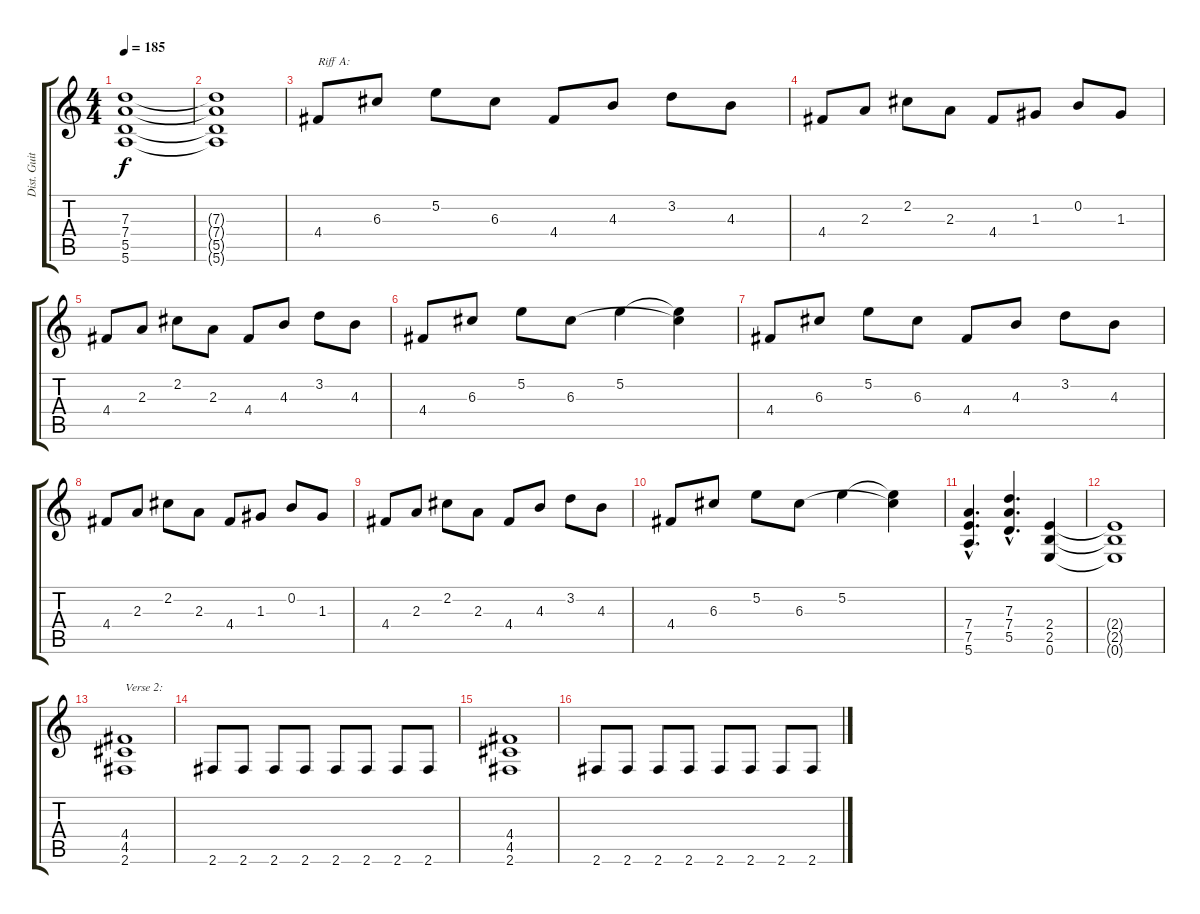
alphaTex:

\track ("Dist. Guitar 1" "Dist. Guit") {instrument distortionguitar}
\staff {score tabs}
\tuning (E4 B3 G3 D3 A2 E2) {hide}
\ts (4 4)
\tempo 185
\clef g2
\ks c
(7.3 7.4 5.5 5.6).1{dy f} |
(7.3{t} 7.4{t} 5.5{t} 5.6{t}).1 |
4.4.8{txt "Riff A:"} 6.3.8 5.2.8 6.3.8 4.4.8 4.3.8 3.2.8 4.3.8 |
4.4.8 2.3.8 2.2.8 2.3.8 4.4.8 1.3.8 0.2.8 1.3.8 |
4.4.8 2.3.8 2.2.8 2.3.8 4.4.8 4.3.8 3.2.8 4.3.8 |
4.4.8 6.3.8 5.2.8 6.3.8 5.2.4 (5.2{t} 6.3{t}).4 |
4.4.8 6.3.8 5.2.8 6.3.8 4.4.8 4.3.8 3.2.8 4.3.8 |
4.4.8 2.3.8 2.2.8 2.3.8 4.4.8 1.3.8 0.2.8 1.3.8 |
4.4.8 2.3.8 2.2.8 2.3.8 4.4.8 4.3.8 3.2.8 4.3.8 |
4.4.8 6.3.8 5.2.8 6.3.8 5.2.4 (5.2{t} 6.3{t}).4 |
(7.4{hac} 7.5{hac} 5.6{hac}).4{d} (7.3{hac} 7.4{hac} 5.5{hac}).4{d} (2.4 2.5 0.6).4 |
(2.4{t} 2.5{t} 0.6{t}).1 |
(4.4 4.5 2.6).1{txt "Verse 2:"} |
2.6.8 2.6.8 2.6.8 2.6.8 2.6.8 2.6.8 2.6.8 2.6.8 |
(4.4 4.5 2.6).1 |
2.6.8 2.6.8 2.6.8 2.6.8 2.6.8 2.6.8 2.6.8 2.6.8
